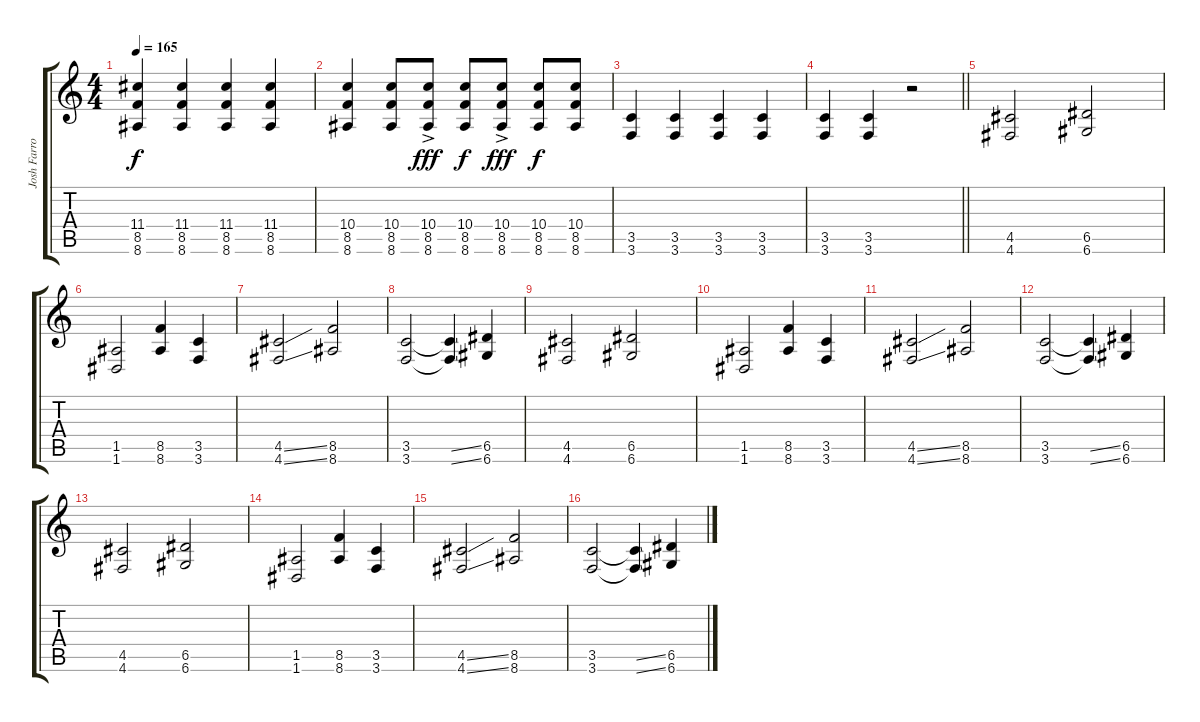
\track ("Josh Farro (Rhythm Guitar/Right)" "Josh Farro") {instrument distortionguitar}
\staff {score tabs}
\tuning (E4 B3 G3 D3 A2 D2) {hide}
\ts (4 4)
\tempo 165
\clef g2
\ks c
(11.4 8.5 8.6).4{dy f} (11.4 8.5 8.6).4 (11.4 8.5 8.6).4 (11.4 8.5 8.6).4 |
(10.4 8.5 8.6).4 (10.4 8.5 8.6).8 (10.4{ac} 8.5{ac} 8.6{ac}).8{dy fff} (10.4 8.5 8.6).8{dy f} (10.4{ac} 8.5{ac} 8.6{ac}).8{dy fff} (10.4 8.5 8.6).8{dy f} (10.4 8.5 8.6).8 |
(3.5 3.6).4 (3.5 3.6).4 (3.5 3.6).4 (3.5 3.6).4 |
\barLineRight lightlight
(3.5 3.6).4 (3.5 3.6).4 r.2 |
(4.5 4.6).2 (6.5 6.6).2 |
(1.5 1.6).2 (8.5 8.6).4 (3.5 3.6).4 |
(4.5{ss} 4.6{ss}).2 (8.5 8.6).2 |
(3.5 3.6).2 (3.5{ss t} 3.6{ss t}).4 (6.5 6.6).4 |
(4.5 4.6).2 (6.5 6.6).2 |
(1.5 1.6).2 (8.5 8.6).4 (3.5 3.6).4 |
(4.5{ss} 4.6{ss}).2 (8.5 8.6).2 |
(3.5 3.6).2 (3.5{ss t} 3.6{ss t}).4 (6.5 6.6).4 |
(4.5 4.6).2 (6.5 6.6).2 |
(1.5 1.6).2 (8.5 8.6).4 (3.5 3.6).4 |
(4.5{ss} 4.6{ss}).2 (8.5 8.6).2 |
(3.5 3.6).2 (3.5{ss t} 3.6{ss t}).4 (6.5 6.6).4
